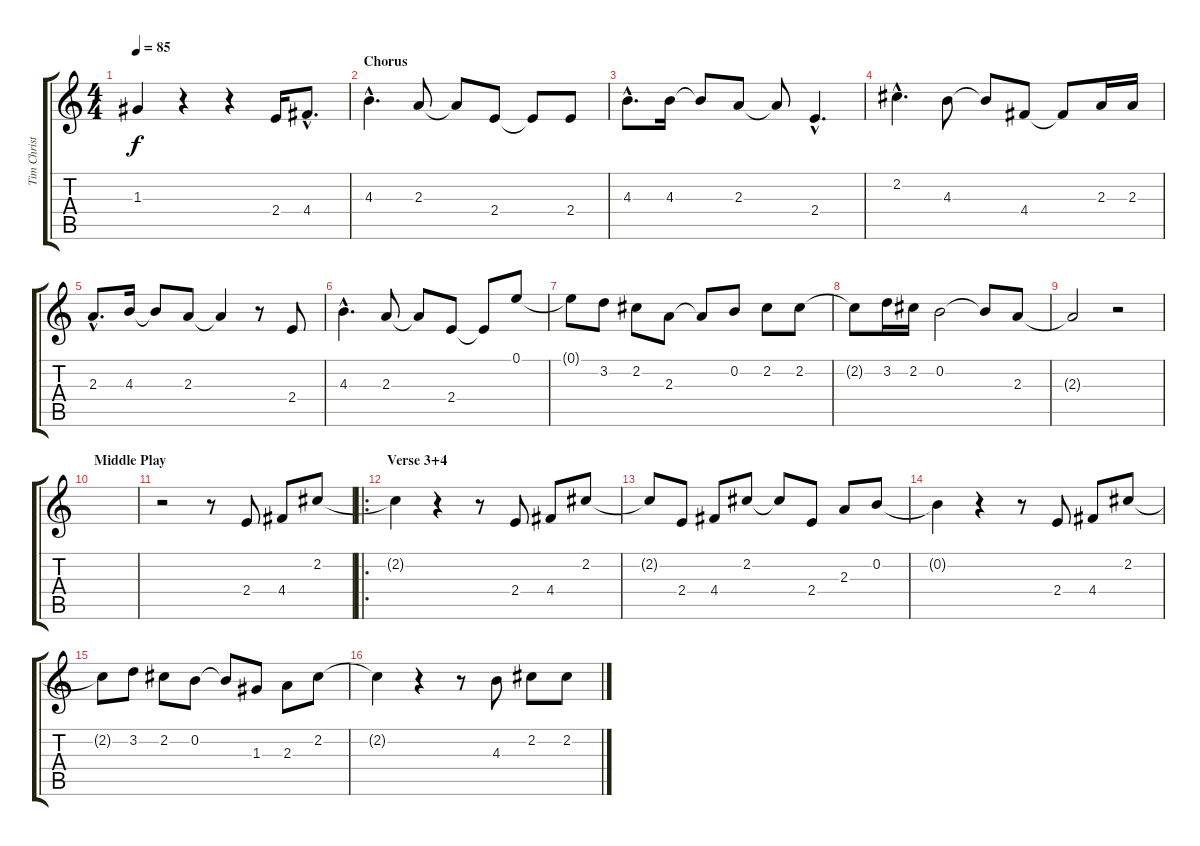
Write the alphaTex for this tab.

\track ("Tim Christensen (Lead)" "Tim Christ") {instrument electricguitarjazz}
\staff {score tabs}
\tuning (E4 B3 G3 D3 A2 E2) {hide}
\ts (4 4)
\tempo 85
\clef g2
\ks c
1.3{t}.4{dy f} r.4 r.4 2.4.16 4.4{hac}.8{d} |
\section ("" "Chorus")
4.3{hac}.4{d} 2.3.8 2.3{t}.8 2.4.8 2.4{t}.8 2.4.8 |
4.3{hac}.8{d} 4.3.16 4.3{t}.8 2.3.8 2.3{t}.8 2.4{hac}.4{d} |
2.2{hac}.4{d} 4.3.8 4.3{t}.8 4.4.8 4.4{t}.8 2.3.16 2.3.16 |
2.3{hac}.8{d} 4.3.16 4.3{t}.8 2.3.8 2.3{t}.4 r.8 2.4.8 |
4.3{hac}.4{d} 2.3.8 2.3{t}.8 2.4.8 2.4{t}.8 0.1.8 |
0.1{t}.8 3.2.8 2.2.8 2.3.8 2.3{t}.8 0.2.8 2.2.8 2.2.8 |
2.2{t}.8 3.2.16 2.2.16 0.2.2 0.2{t}.8 2.3.8 |
2.3{t}.2 r.2 |
\section ("" "Middle Play")
|
r.2 r.8 2.4.8 4.4.8 2.2.8 |
\ro
\section ("" "Verse 3+4")
2.2{t}.4 r.4 r.8 2.4.8 4.4.8 2.2.8 |
2.2{t}.8 2.4.8 4.4.8 2.2.8 2.2{t}.8 2.4.8 2.3.8 0.2.8 |
0.2{t}.4 r.4 r.8 2.4.8 4.4.8 2.2.8 |
2.2{t}.8 3.2.8 2.2.8 0.2.8 0.2{t}.8 1.3.8 2.3.8 2.2.8 |
2.2{t}.4 r.4 r.8 4.3.8 2.2.8 2.2.8
